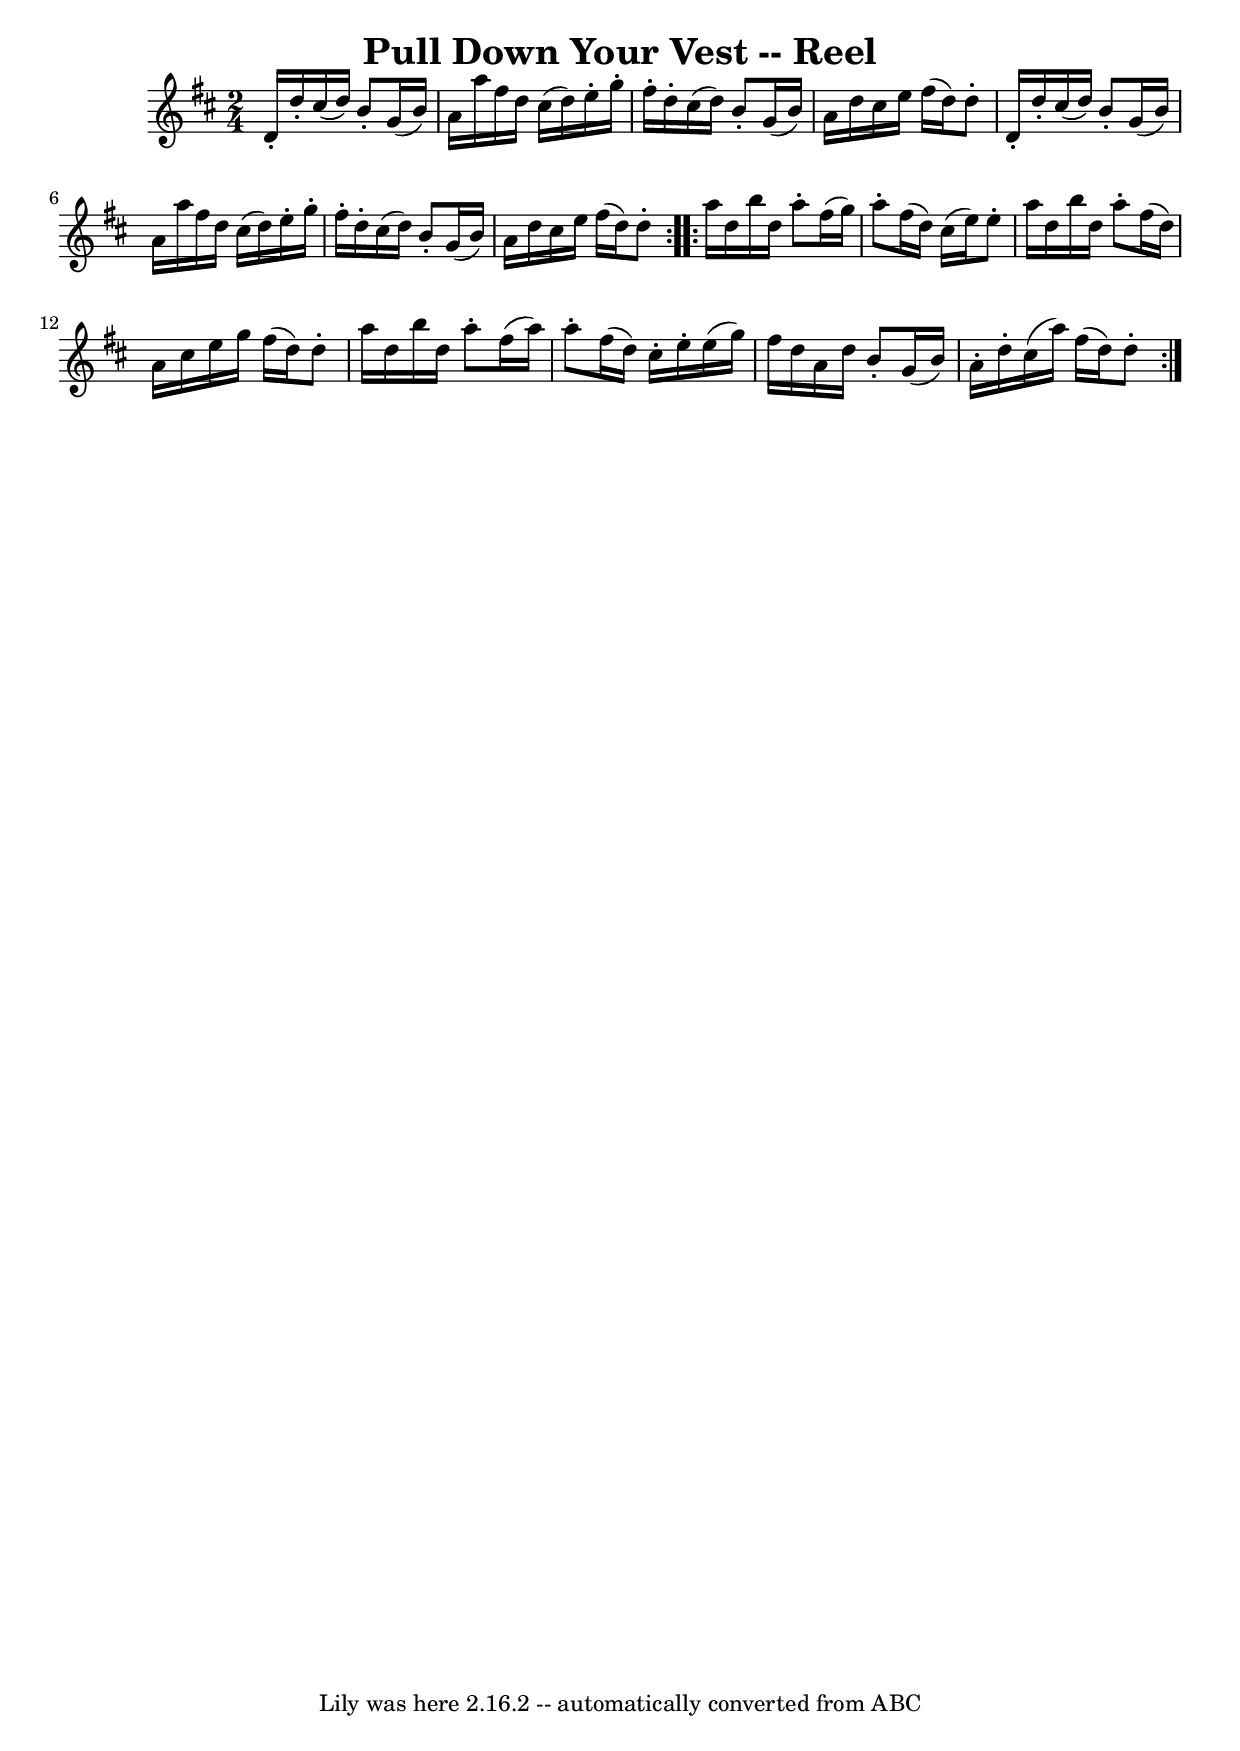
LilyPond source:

\version "2.16.2"
\include "Mammoth.ily"
\header {
	%% book = "Ryan's Mammoth Collection"
	crossRefNumber = "1"
	footnotes = "\\\\183"
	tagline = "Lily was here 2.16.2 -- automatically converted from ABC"
	title = "Pull Down Your Vest -- Reel"
}
voicedefault =  {


\repeat volta 2 {
\time 2/4 
\key d \major d'16 -. d''16 -. cis''16 (d''16) b'8 -. 
 g'16 (b'16)   |
 a'16 a''16 fis''16 d''16 cis''16 (
 d''16) e''16 -. g''16 -.   |
 fis''16 -. d''16 -. cis''16 
(d''16) b'8 -. g'16 (b'16)   |
 a'16 d''16    
cis''16 e''16 fis''16 (d''16) d''8 -.   |
 d'16 -.   
d''16 -. cis''16 (d''16) b'8 -. g'16 (b'16)   |
 a'16 
 a''16 fis''16 d''16 cis''16 (d''16) e''16 -. g''16 -.   
|
 fis''16 -. d''16 -. cis''16 (d''16) b'8 -. g'16 (
b'16)   |
 a'16 d''16 cis''16 e''16 fis''16 (d''16  
-) d''8 -.   } \repeat volta 2 { a''16 d''16 b''16 d''16 a''8 
-. fis''16 (g''16)   |
 a''8 -. fis''16 (d''16)   
cis''16 (e''16) e''8 -.   |
 a''16 d''16 b''16 d''16   
 a''8 -. fis''16 (d''16)   |
 a'16 cis''16 e''16 g''16 
 fis''16 (d''16) d''8 -.   |
 a''16 d''16 b''16    
d''16 a''8 -. fis''16 (a''16)   |
 a''8 -. fis''16 (
d''16) cis''16 -. e''16 -. e''16 (g''16)   |
 fis''16    
d''16 a'16 d''16 b'8 -. g'16 (b'16)   |
 a'16 -.   
d''16 -. cis''16 (a''16) fis''16 (d''16) d''8 -.   }   
}

\score{
    <<

	\context Staff="default"
	{
	    \voicedefault 
	}

    >>
	\layout {
	}
	\midi {}
}
